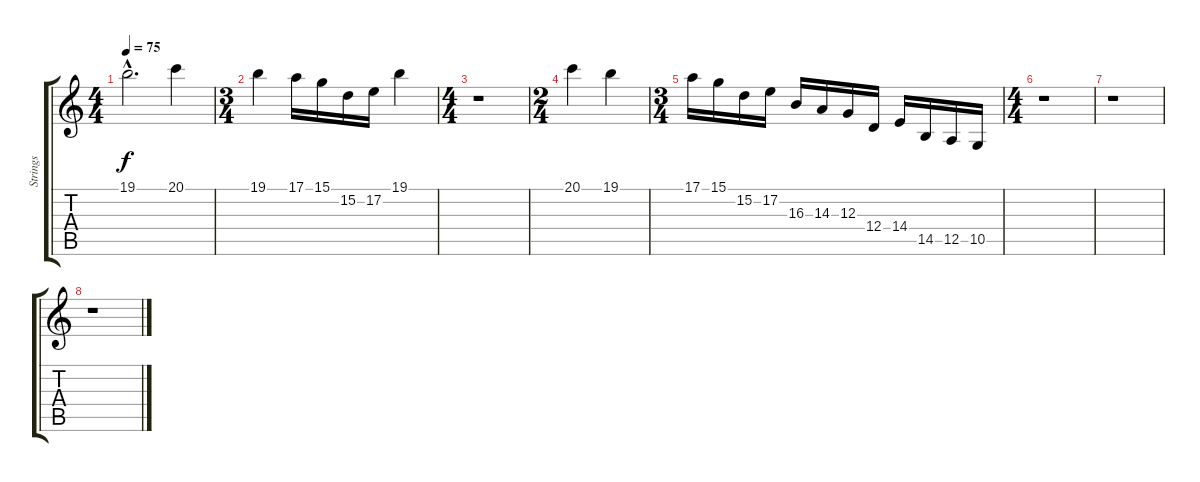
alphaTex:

\track ("Strings" "Strings") {instrument tremolostrings}
\staff {score tabs}
\tuning (E4 B3 G3 D3 A2 E2) {hide}
\ts (4 4)
\tempo 75
\clef g2
\ks c
19.1{hac t}.2{d dy f} 20.1.4 |
\ts (3 4)
19.1.4 17.1.16 15.1.16 15.2.16 17.2.16 19.1.4 |
\ts (4 4)
r.1 |
\ts (2 4)
20.1.4 19.1.4 |
\ts (3 4)
17.1.16 15.1.16 15.2.16 17.2.16 16.3.16 14.3.16 12.3.16 12.4.16 14.4.16 14.5.16 12.5.16 10.5.16 |
\ts (4 4)
r.1 |
r.1 |
r.1
